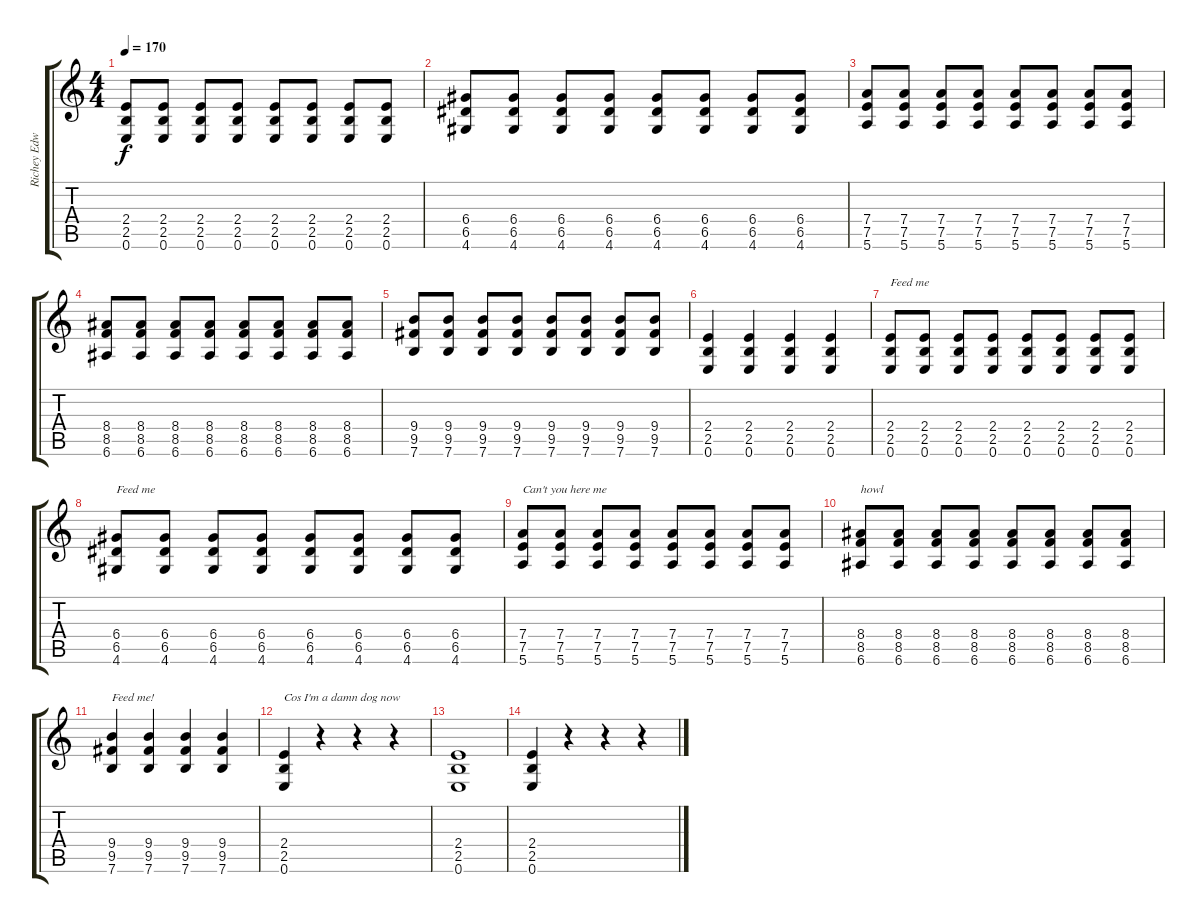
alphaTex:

\track ("Richey Edwards" "Richey Edw") {instrument overdrivenguitar}
\staff {score tabs}
\tuning (E4 B3 G3 D3 A2 E2) {hide}
\ts (4 4)
\tempo 170
\clef g2
\ks c
(2.4 2.5 0.6).8{dy f} (2.4 2.5 0.6).8 (2.4 2.5 0.6).8 (2.4 2.5 0.6).8 (2.4 2.5 0.6).8 (2.4 2.5 0.6).8 (2.4 2.5 0.6).8 (2.4 2.5 0.6).8 |
(6.4 6.5 4.6).8 (6.4 6.5 4.6).8 (6.4 6.5 4.6).8 (6.4 6.5 4.6).8 (6.4 6.5 4.6).8 (6.4 6.5 4.6).8 (6.4 6.5 4.6).8 (6.4 6.5 4.6).8 |
(7.4 7.5 5.6).8 (7.4 7.5 5.6).8 (7.4 7.5 5.6).8 (7.4 7.5 5.6).8 (7.4 7.5 5.6).8 (7.4 7.5 5.6).8 (7.4 7.5 5.6).8 (7.4 7.5 5.6).8 |
(8.4 8.5 6.6).8 (8.4 8.5 6.6).8 (8.4 8.5 6.6).8 (8.4 8.5 6.6).8 (8.4 8.5 6.6).8 (8.4 8.5 6.6).8 (8.4 8.5 6.6).8 (8.4 8.5 6.6).8 |
(9.4 9.5 7.6).8 (9.4 9.5 7.6).8 (9.4 9.5 7.6).8 (9.4 9.5 7.6).8 (9.4 9.5 7.6).8 (9.4 9.5 7.6).8 (9.4 9.5 7.6).8 (9.4 9.5 7.6).8 |
(2.4 2.5 0.6).4 (2.4 2.5 0.6).4 (2.4 2.5 0.6).4 (2.4 2.5 0.6).4 |
(2.4 2.5 0.6).8{txt "Feed me"} (2.4 2.5 0.6).8 (2.4 2.5 0.6).8 (2.4 2.5 0.6).8 (2.4 2.5 0.6).8 (2.4 2.5 0.6).8 (2.4 2.5 0.6).8 (2.4 2.5 0.6).8 |
(6.4 6.5 4.6).8{txt "Feed me"} (6.4 6.5 4.6).8 (6.4 6.5 4.6).8 (6.4 6.5 4.6).8 (6.4 6.5 4.6).8 (6.4 6.5 4.6).8 (6.4 6.5 4.6).8 (6.4 6.5 4.6).8 |
(7.4 7.5 5.6).8{txt "Can't you here me"} (7.4 7.5 5.6).8 (7.4 7.5 5.6).8 (7.4 7.5 5.6).8 (7.4 7.5 5.6).8 (7.4 7.5 5.6).8 (7.4 7.5 5.6).8 (7.4 7.5 5.6).8 |
(8.4 8.5 6.6).8{txt "howl"} (8.4 8.5 6.6).8 (8.4 8.5 6.6).8 (8.4 8.5 6.6).8 (8.4 8.5 6.6).8 (8.4 8.5 6.6).8 (8.4 8.5 6.6).8 (8.4 8.5 6.6).8 |
(9.4 9.5 7.6).4{txt "Feed me!"} (9.4 9.5 7.6).4 (9.4 9.5 7.6).4 (9.4 9.5 7.6).4 |
(2.4 2.5 0.6).4{txt "Cos I'm a damn dog now"} r.4 r.4 r.4 |
(2.4 2.5 0.6).1 |
(2.4 2.5 0.6).4 r.4 r.4 r.4
